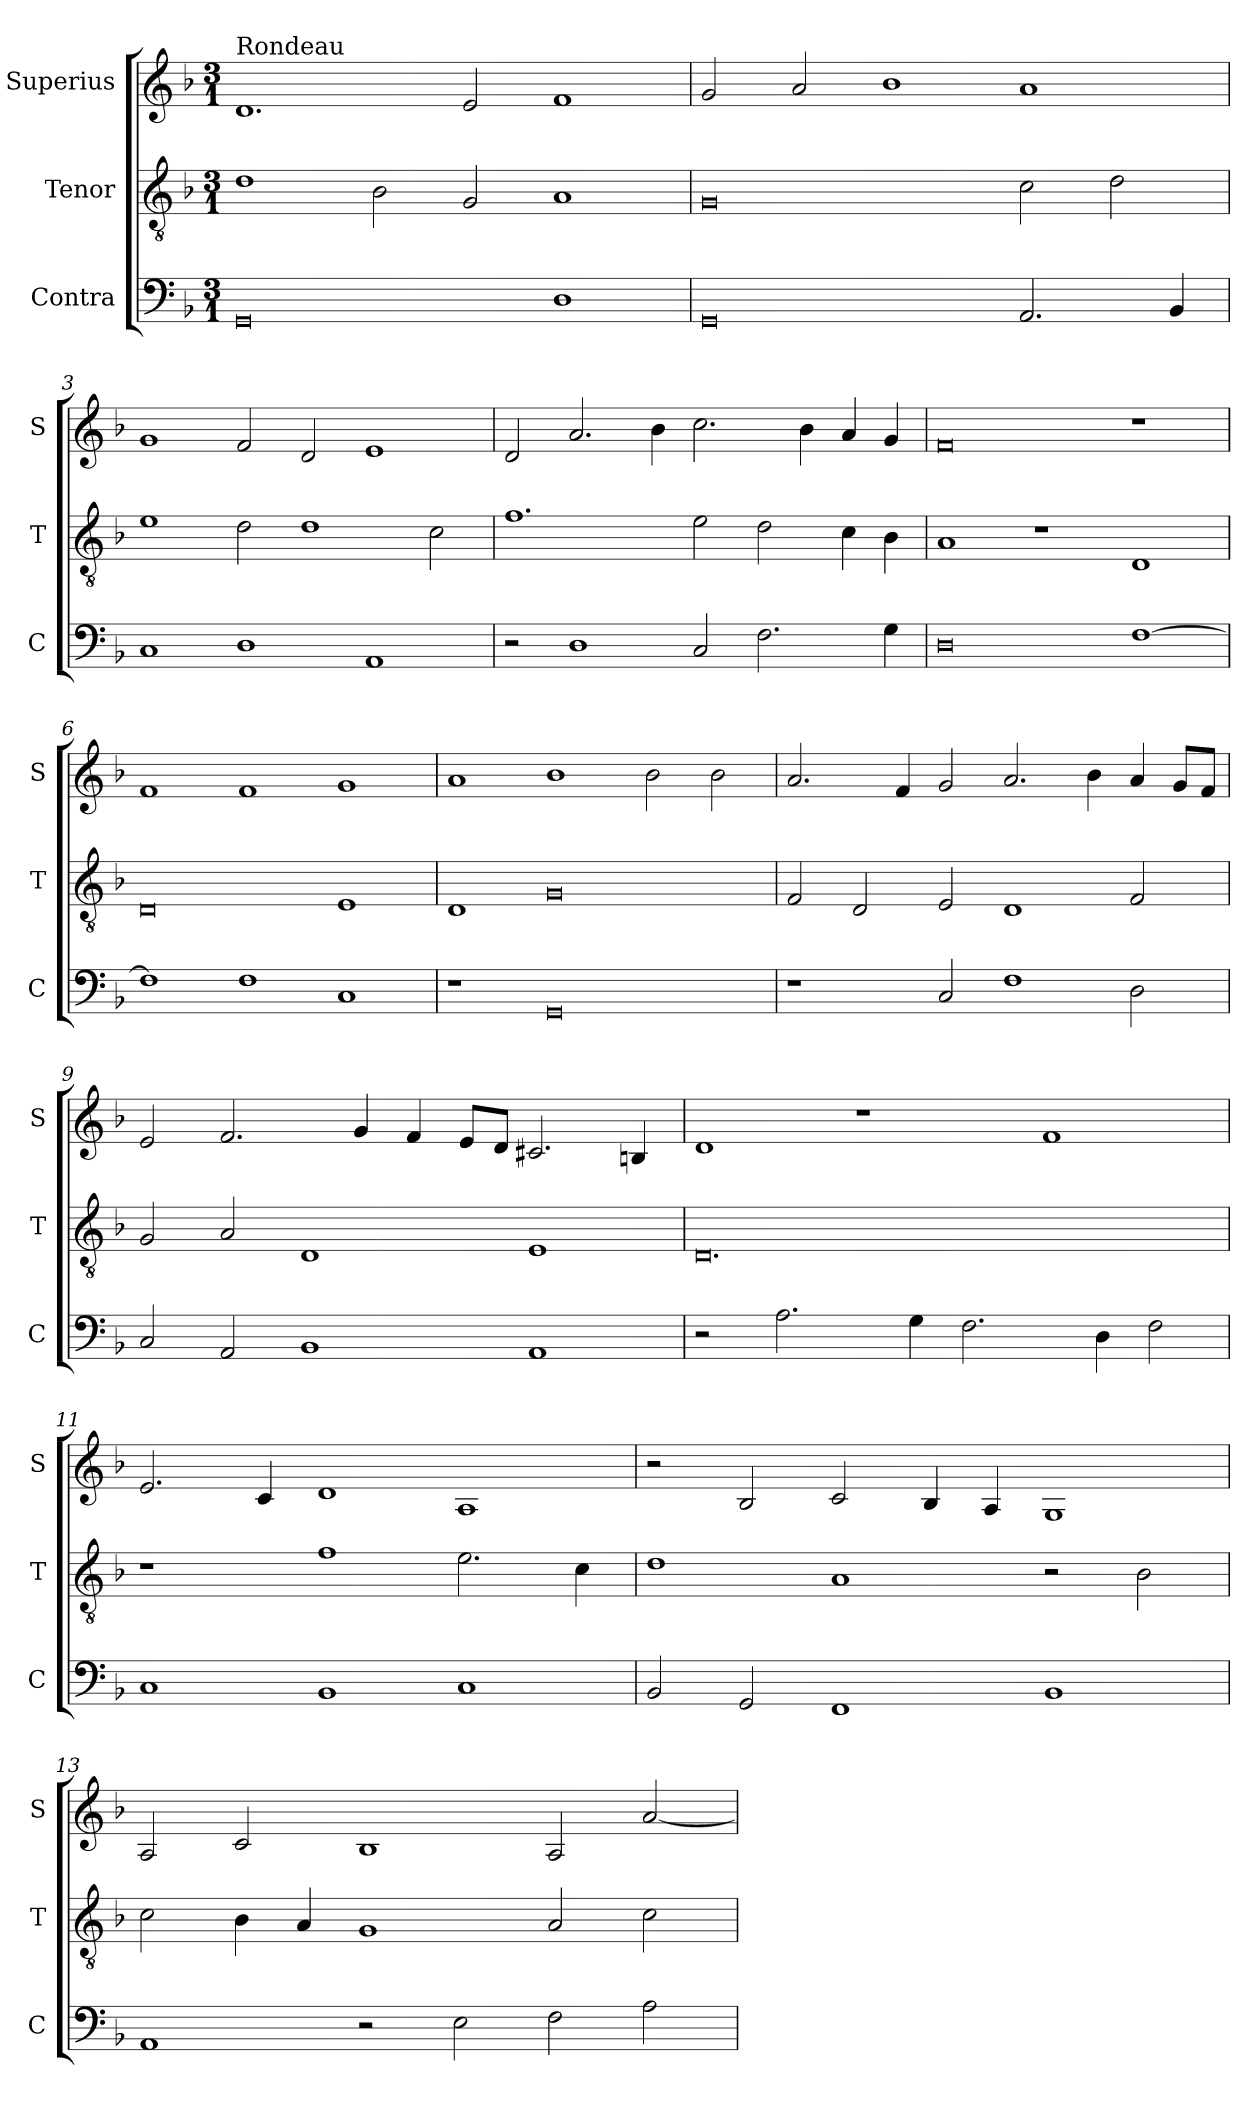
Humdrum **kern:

**kern	**kern	**kern
*part3	*part2	*part1
*staff3	*staff2	*staff1
*I"Contra	*I"Tenor	*I"Superius
*I'C	*I'T	*I'S
*clefF4	*clefGv2	*clefG2
*k[b-]	*k[b-]	*k[b-]
*M3/1	*M3/1	*M3/1
=1	=1	=1
!	!	!LO:TX:a:t=Rondeau
0GG	1d	1.d
.	2B-	.
.	2G	2e
1D	1A	1f
=2	=2	=2
0GG	0G	2g
.	.	2a
.	.	1b-
2.AA	2c	1a
.	2d	.
4BB-	.	.
=3	=3	=3
1C	1e	1g
1D	2d	2f
.	1d	2d
1AA	.	1e
.	2c	.
=4	=4	=4
2r	1.f	2d
1D	.	2.a
.	.	4b-
2C	2e	2.cc
2.F	2d	.
.	.	4b-
.	4c	4a
4G	4B-	4g
=5	=5	=5
0D	1A	0f
.	1r	.
[1F	1D	1r
=6	=6	=6
1F]	0D	1f
1F	.	1f
1C	1E	1g
=7	=7	=7
1r	1D	1a
0GG	0G	1b-
.	.	2b-
.	.	2b-
=8	=8	=8
1r	2F	2.a
.	2D	.
.	.	4f
2C	2E	2g
1F	1D	2.a
.	.	4b-
2D	2F	4a
.	.	8gL
.	.	8fJ
=9	=9	=9
2C	2G	2e
2AA	2A	2.f
1BB-	1D	.
.	.	4g
.	.	4f
.	.	8eL
.	.	8dJ
1AA	1E	2.c#X
.	.	4Bn
=10	=10	=10
2r	0.D	1d
2.A	.	.
.	.	1r
4G	.	.
2.F	.	.
.	.	1f
4D	.	.
2F	.	.
=11	=11	=11
1C	1r	2.e
.	.	4c
1BB-	1f	1d
1C	2.e	1A
.	4c	.
=12	=12	=12
2BB-	1d	2r
2GG	.	2B-
1FF	1A	2c
.	.	4B-
.	.	4A
1BB-	2r	1G
.	2B-	.
=13	=13	=13
1AA	2c	2A
.	4B-	2c
.	4A	.
2r	1G	1B-
2E	.	.
2F	2A	2A
2A	2c	[2a
=	=	=
*-	*-	*-
